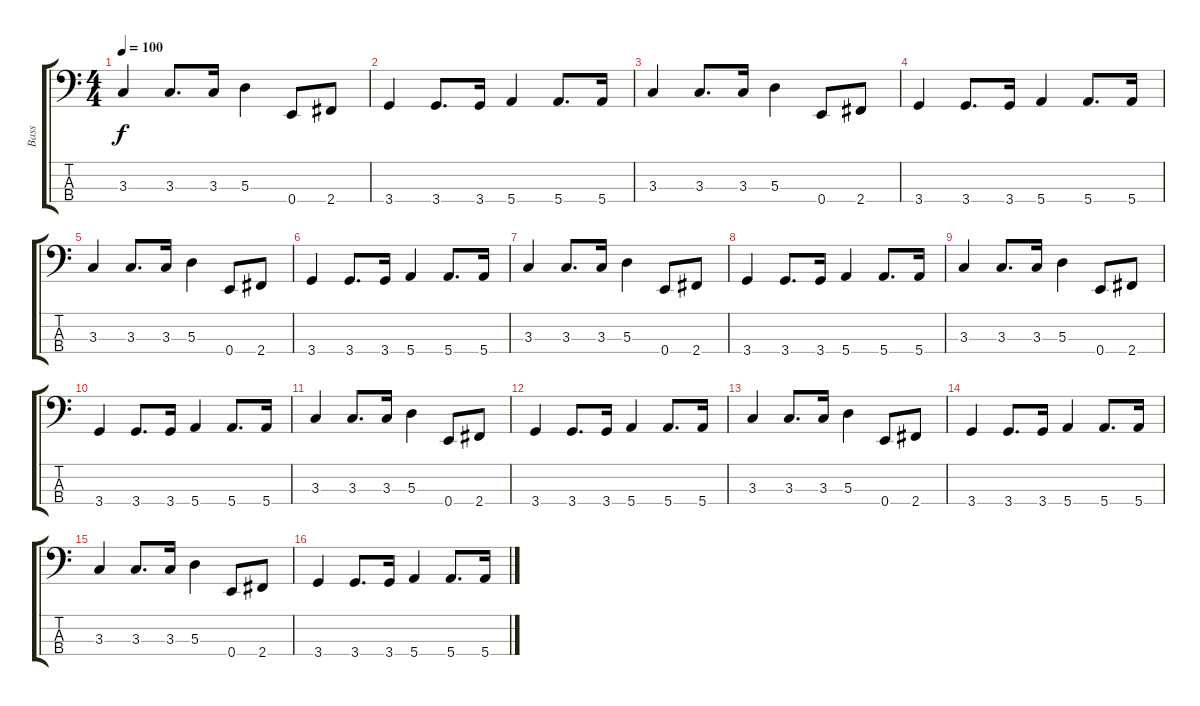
\track ("Bass" "Bass") {instrument electricbasspick}
\staff {score tabs}
\tuning (G2 D2 A1 E1) {hide}
\ts (4 4)
\tempo 100
\clef f4
\ks c
3.3.4{dy f} 3.3.8{d} 3.3.16 5.3.4 0.4.8 2.4.8 |
3.4.4 3.4.8{d} 3.4.16 5.4.4 5.4.8{d} 5.4.16 |
3.3.4 3.3.8{d} 3.3.16 5.3.4 0.4.8 2.4.8 |
3.4.4 3.4.8{d} 3.4.16 5.4.4 5.4.8{d} 5.4.16 |
3.3.4 3.3.8{d} 3.3.16 5.3.4 0.4.8 2.4.8 |
3.4.4 3.4.8{d} 3.4.16 5.4.4 5.4.8{d} 5.4.16 |
3.3.4 3.3.8{d} 3.3.16 5.3.4 0.4.8 2.4.8 |
3.4.4 3.4.8{d} 3.4.16 5.4.4 5.4.8{d} 5.4.16 |
3.3.4 3.3.8{d} 3.3.16 5.3.4 0.4.8 2.4.8 |
3.4.4 3.4.8{d} 3.4.16 5.4.4 5.4.8{d} 5.4.16 |
3.3.4 3.3.8{d} 3.3.16 5.3.4 0.4.8 2.4.8 |
3.4.4 3.4.8{d} 3.4.16 5.4.4 5.4.8{d} 5.4.16 |
3.3.4 3.3.8{d} 3.3.16 5.3.4 0.4.8 2.4.8 |
3.4.4 3.4.8{d} 3.4.16 5.4.4 5.4.8{d} 5.4.16 |
3.3.4 3.3.8{d} 3.3.16 5.3.4 0.4.8 2.4.8 |
3.4.4 3.4.8{d} 3.4.16 5.4.4 5.4.8{d} 5.4.16
